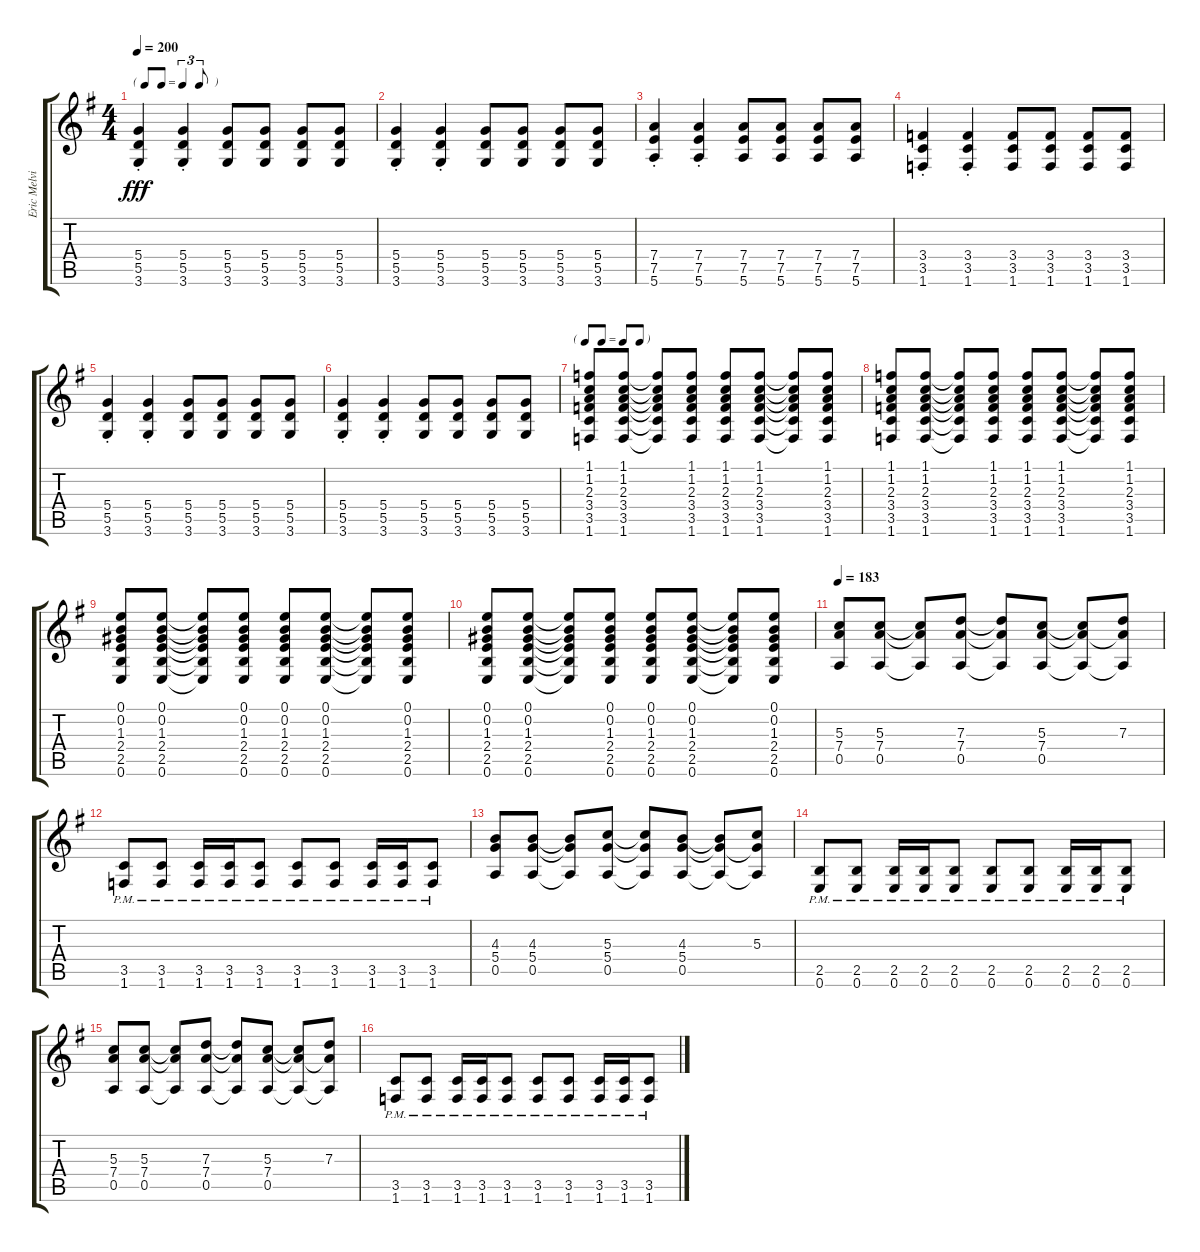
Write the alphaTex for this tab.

\track ("Eric Melvin" "Eric Melvi") {instrument overdrivenguitar}
\staff {score tabs}
\tuning (E4 B3 G3 D3 A2 E2) {hide}
\ts (4 4)
\tf triplet8th
\tempo 200
\clef g2
\ks eminor
(5.4{st} 5.5{st} 3.6{st}).4{dy fff} (5.4{st} 5.5{st} 3.6{st}).4 (5.4 5.5 3.6).8 (5.4 5.5 3.6).8 (5.4 5.5 3.6).8 (5.4 5.5 3.6).8 |
(5.4{st} 5.5{st} 3.6{st}).4 (5.4{st} 5.5{st} 3.6{st}).4 (5.4 5.5 3.6).8 (5.4 5.5 3.6).8 (5.4 5.5 3.6).8 (5.4 5.5 3.6).8 |
(7.4{st} 7.5{st} 5.6{st}).4 (7.4{st} 7.5{st} 5.6{st}).4 (7.4 7.5 5.6).8 (7.4 7.5 5.6).8 (7.4 7.5 5.6).8 (7.4 7.5 5.6).8 |
(3.4{st} 3.5{st} 1.6{st}).4 (3.4{st} 3.5{st} 1.6{st}).4 (3.4 3.5 1.6).8 (3.4 3.5 1.6).8 (3.4 3.5 1.6).8 (3.4 3.5 1.6).8 |
(5.4{st} 5.5{st} 3.6{st}).4 (5.4{st} 5.5{st} 3.6{st}).4 (5.4 5.5 3.6).8 (5.4 5.5 3.6).8 (5.4 5.5 3.6).8 (5.4 5.5 3.6).8 |
(5.4{st} 5.5{st} 3.6{st}).4 (5.4{st} 5.5{st} 3.6{st}).4 (5.4 5.5 3.6).8 (5.4 5.5 3.6).8 (5.4 5.5 3.6).8 (5.4 5.5 3.6).8 |
\tf none
(1.1 1.2 2.3 3.4 3.5 1.6).8 (1.1 1.2 2.3 3.4 3.5 1.6).8 (1.1{t} 1.2{t} 2.3{t} 3.4{t} 3.5{t} 1.6{t}).8 (1.1 1.2 2.3 3.4 3.5 1.6).8 (1.1 1.2 2.3 3.4 3.5 1.6).8 (1.1 1.2 2.3 3.4 3.5 1.6).8 (1.1{t} 1.2{t} 2.3{t} 3.4{t} 3.5{t} 1.6{t}).8 (1.1 1.2 2.3 3.4 3.5 1.6).8 |
(1.1 1.2 2.3 3.4 3.5 1.6).8 (1.1 1.2 2.3 3.4 3.5 1.6).8 (1.1{t} 1.2{t} 2.3{t} 3.4{t} 3.5{t} 1.6{t}).8 (1.1 1.2 2.3 3.4 3.5 1.6).8 (1.1 1.2 2.3 3.4 3.5 1.6).8 (1.1 1.2 2.3 3.4 3.5 1.6).8 (1.1{t} 1.2{t} 2.3{t} 3.4{t} 3.5{t} 1.6{t}).8 (1.1 1.2 2.3 3.4 3.5 1.6).8 |
(0.1 0.2 1.3 2.4 2.5 0.6).8 (0.1 0.2 1.3 2.4 2.5 0.6).8 (0.1{t} 0.2{t} 1.3{t} 2.4{t} 2.5{t} 0.6{t}).8 (0.1 0.2 1.3 2.4 2.5 0.6).8 (0.1 0.2 1.3 2.4 2.5 0.6).8 (0.1 0.2 1.3 2.4 2.5 0.6).8 (0.1{t} 0.2{t} 1.3{t} 2.4{t} 2.5{t} 0.6{t}).8 (0.1 0.2 1.3 2.4 2.5 0.6).8 |
(0.1 0.2 1.3 2.4 2.5 0.6).8 (0.1 0.2 1.3 2.4 2.5 0.6).8 (0.1{t} 0.2{t} 1.3{t} 2.4{t} 2.5{t} 0.6{t}).8 (0.1 0.2 1.3 2.4 2.5 0.6).8 (0.1 0.2 1.3 2.4 2.5 0.6).8 (0.1 0.2 1.3 2.4 2.5 0.6).8 (0.1{t} 0.2{t} 1.3{t} 2.4{t} 2.5{t} 0.6{t}).8 (0.1 0.2 1.3 2.4 2.5 0.6).8 |
\tempo 183
(5.3 7.4 0.5).8 (5.3 7.4 0.5).8 (5.3{t} 7.4{t} 0.5{t}).8 (7.3 7.4 0.5).8 (7.3{t} 7.4{t} 0.5{t}).8 (5.3 7.4 0.5).8 (5.3{t} 7.4{t} 0.5{t}).8 (7.3 7.4{t} 0.5{t}).8 |
(3.5{pm} 1.6{pm}).8 (3.5{pm} 1.6{pm}).8 (3.5{pm} 1.6{pm}).16 (3.5{pm} 1.6{pm}).16 (3.5{pm} 1.6{pm}).8 (3.5{pm} 1.6{pm}).8 (3.5{pm} 1.6{pm}).8 (3.5{pm} 1.6{pm}).16 (3.5{pm} 1.6{pm}).16 (3.5{pm} 1.6{pm}).8 |
(4.3 5.4 0.5).8 (4.3 5.4 0.5).8 (4.3{t} 5.4{t} 0.5{t}).8 (5.3 5.4 0.5).8 (5.3{t} 5.4{t} 0.5{t}).8 (4.3 5.4 0.5).8 (4.3{t} 5.4{t} 0.5{t}).8 (5.3 5.4{t} 0.5{t}).8 |
(2.5{pm} 0.6{pm}).8 (2.5{pm} 0.6{pm}).8 (2.5{pm} 0.6{pm}).16 (2.5{pm} 0.6{pm}).16 (2.5{pm} 0.6{pm}).8 (2.5{pm} 0.6{pm}).8 (2.5{pm} 0.6{pm}).8 (2.5{pm} 0.6{pm}).16 (2.5{pm} 0.6{pm}).16 (2.5{pm} 0.6{pm}).8 |
(5.3 7.4 0.5).8 (5.3 7.4 0.5).8 (5.3{t} 7.4{t} 0.5{t}).8 (7.3 7.4 0.5).8 (7.3{t} 7.4{t} 0.5{t}).8 (5.3 7.4 0.5).8 (5.3{t} 7.4{t} 0.5{t}).8 (7.3 7.4{t} 0.5{t}).8 |
(3.5{pm} 1.6{pm}).8 (3.5{pm} 1.6{pm}).8 (3.5{pm} 1.6{pm}).16 (3.5{pm} 1.6{pm}).16 (3.5{pm} 1.6{pm}).8 (3.5{pm} 1.6{pm}).8 (3.5{pm} 1.6{pm}).8 (3.5{pm} 1.6{pm}).16 (3.5{pm} 1.6{pm}).16 (3.5{pm} 1.6{pm}).8
